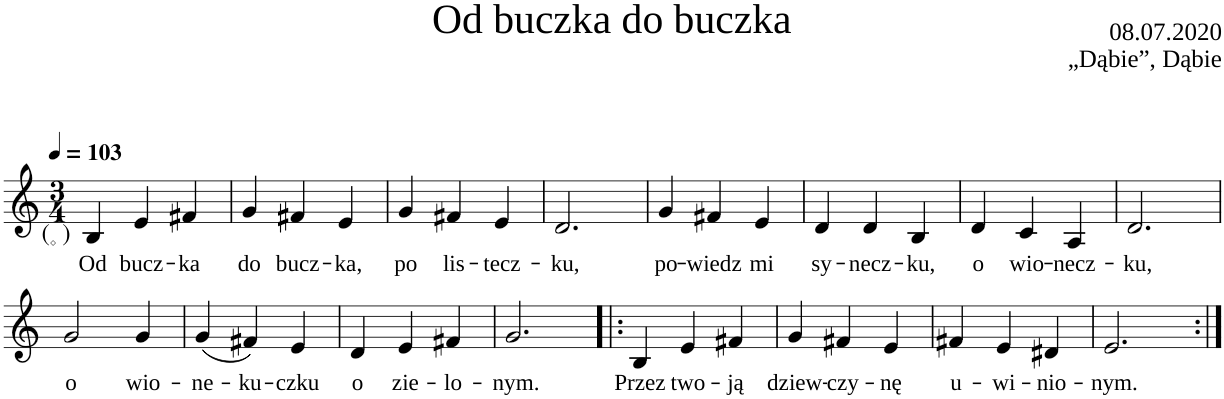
**kern	**text
*part1	*part1
*staff1	*staff1
*I"Voce	*
*I'V.	*
*clefG2	*
*k[]	*
*M3/4	*
*MM103	*
=1	=1
!	!LO:LY:b
4B/	Od
!	!LO:LY:b
4e/	bucz-
!	!LO:LY:b
4f#X/	-ka
=2	=2
!	!LO:LY:b
4g/	do
!	!LO:LY:b
4f#X/	bucz-
!	!LO:LY:b
4e/	-ka,
=3	=3
!	!LO:LY:b
4g/	po
!	!LO:LY:b
4f#X/	lis-
!	!LO:LY:b
4e/	-tecz-
=4	=4
!	!LO:LY:b
2.d/	-ku,
=5	=5
!	!LO:LY:b
4g/	po-
!	!LO:LY:b
4f#X/	-wiedz
!	!LO:LY:b
4e/	mi
=6	=6
!	!LO:LY:b
4d/	sy-
!	!LO:LY:b
4d/	-necz-
!	!LO:LY:b
4B/	-ku,
=7	=7
!	!LO:LY:b
4d/	o
!	!LO:LY:b
4c/	wio-
!	!LO:LY:b
4A/	-necz-
=8	=8
!	!LO:LY:b
2.d/	-ku,
!!LO:LB:g=z
=1	=1
!	!LO:LY:b
2g/	o
!	!LO:LY:b
4g/	wio-
=2	=2
!	!LO:LY:b
(4g/	-ne-
!	!LO:LY:b
4f#X/)	-ku-
!	!LO:LY:b
4e/	-czku
=3	=3
!	!LO:LY:b
4d/	o
!	!LO:LY:b
4e/	zie-
!	!LO:LY:b
4f#X/	-lo-
=4	=4
!	!LO:LY:b
2.g/	-nym.
=5!|:	=5!|:
!	!LO:LY:b
4B/	Przez
!	!LO:LY:b
4e/	two-
!	!LO:LY:b
4f#X/	-ją
=6	=6
!	!LO:LY:b
4g/	dziew-
!	!LO:LY:b
4f#X/	-czy-
!	!LO:LY:b
4e/	-nę
=7	=7
!	!LO:LY:b
4f#X/	u-
!	!LO:LY:b
4e/	-wi-
!	!LO:LY:b
4d#X/	-nio-
=8	=8
!	!LO:LY:b
2.e/	-nym.
=:|!	=:|!
*-	*-
